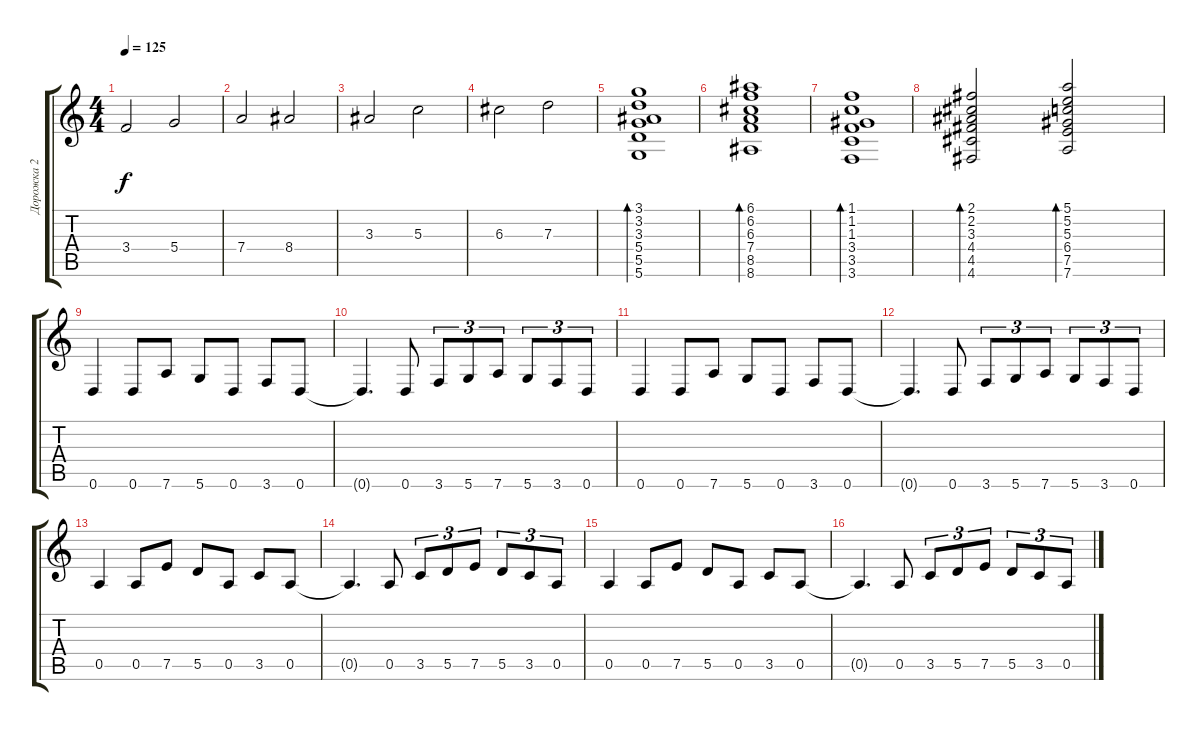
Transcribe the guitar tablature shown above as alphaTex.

\track ("Дорожка 2" "Дорожка 2") {instrument overdrivenguitar}
\staff {score tabs}
\tuning (E4 B3 G3 D3 A2 D2) {hide}
\ts (4 4)
\tempo 125
\clef g2
\ks c
3.4.2{dy f} 5.4.2 |
7.4.2 8.4.2 |
3.3.2 5.3.2 |
6.3.2 7.3.2 |
(3.1 3.2 3.3 5.4 5.5 5.6).1{bd 120} |
(6.1 6.2 6.3 7.4 8.5 8.6).1{bd 120} |
(1.1 1.2 1.3 3.4 3.5 3.6).1{bd 120} |
(2.1 2.2 3.3 4.4 4.5 4.6).2{bd 120} (5.1 5.2 5.3 6.4 7.5 7.6).2{bd 120} |
0.6.4 0.6.8 7.6.8 5.6.8 0.6.8 3.6.8 0.6.8 |
0.6{t}.4{d} 0.6.8 3.6.8{tu (3 2)} 5.6.8{tu (3 2)} 7.6.8{tu (3 2)} 5.6.8{tu (3 2)} 3.6.8{tu (3 2)} 0.6.8{tu (3 2)} |
0.6.4 0.6.8 7.6.8 5.6.8 0.6.8 3.6.8 0.6.8 |
0.6{t}.4{d} 0.6.8 3.6.8{tu (3 2)} 5.6.8{tu (3 2)} 7.6.8{tu (3 2)} 5.6.8{tu (3 2)} 3.6.8{tu (3 2)} 0.6.8{tu (3 2)} |
0.5.4 0.5.8 7.5.8 5.5.8 0.5.8 3.5.8 0.5.8 |
0.5{t}.4{d} 0.5.8 3.5.8{tu (3 2)} 5.5.8{tu (3 2)} 7.5.8{tu (3 2)} 5.5.8{tu (3 2)} 3.5.8{tu (3 2)} 0.5.8{tu (3 2)} |
0.5.4 0.5.8 7.5.8 5.5.8 0.5.8 3.5.8 0.5.8 |
0.5{t}.4{d} 0.5.8 3.5.8{tu (3 2)} 5.5.8{tu (3 2)} 7.5.8{tu (3 2)} 5.5.8{tu (3 2)} 3.5.8{tu (3 2)} 0.5.8{tu (3 2)}
